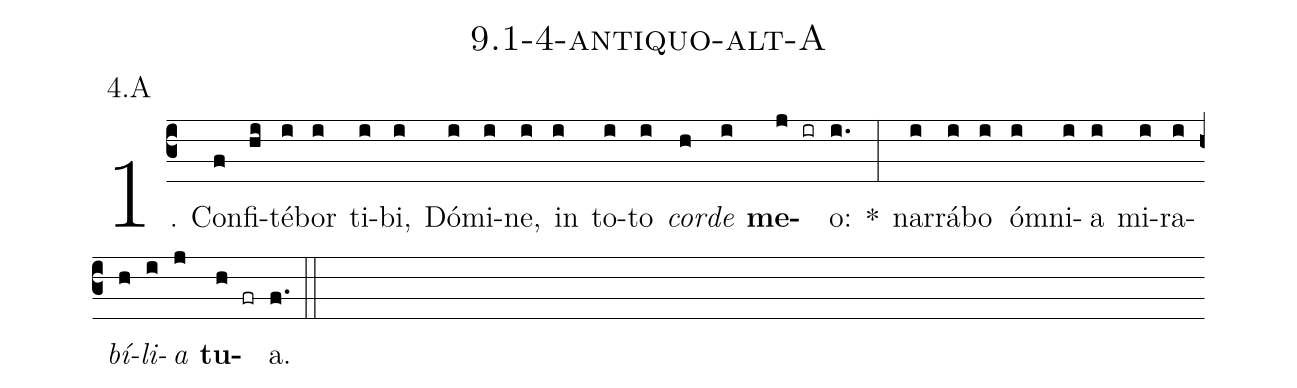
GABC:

name: 9.1-4-antiquo-alt-A;
annotation: 4.A;
%%
(c3)1. Con(f)fi(hi)té(i)bor(i) ti(i)bi,(i) Dó(i)mi(i)ne,(i) in(i) to(i)to(i) <i>cor</i>(h)<i>de</i>(i) <b>me</b>(j ir)o:(i.) *(:) nar(i)rá(i)bo(i) óm(i)ni(i)a(i) mi(i)ra(i)<i>bí</i>(h)<i>li</i>(i)<i>a</i>(j) <b>tu</b>(h fr)a.(f.) (::)
